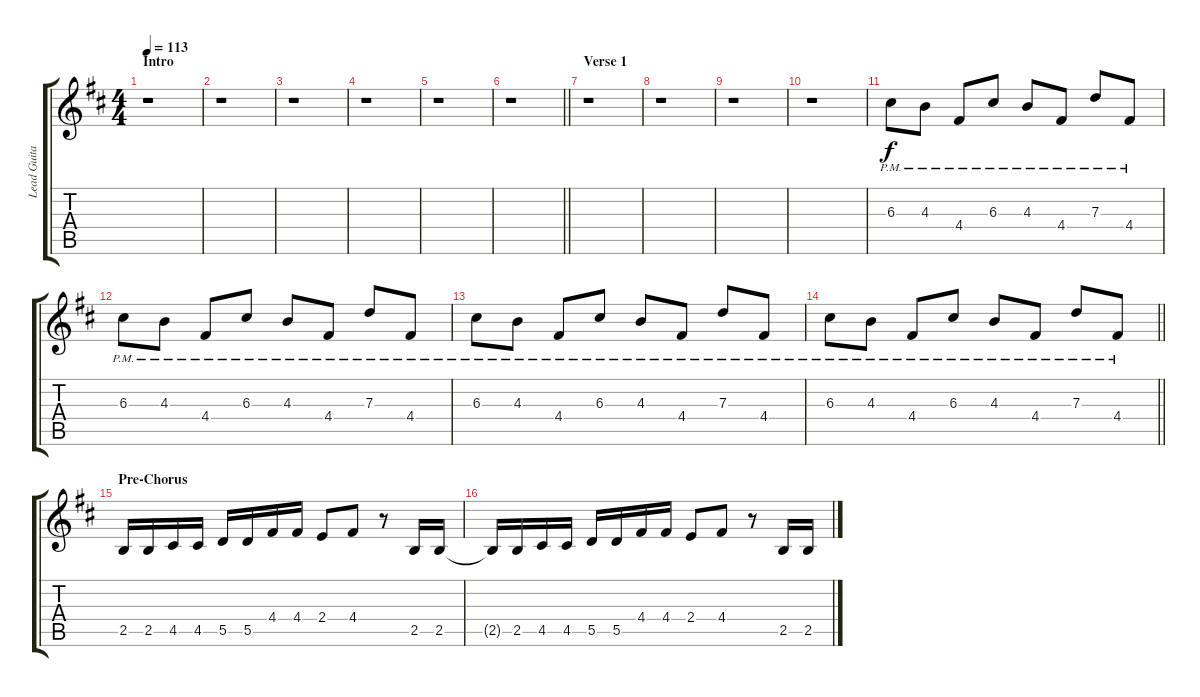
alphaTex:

\track ("Lead Guitar" "Lead Guita") {instrument overdrivenguitar}
\staff {score tabs}
\tuning (E4 B3 G3 D3 A2 E2) {hide}
\ts (4 4)
\section ("" "Intro")
\tempo 113
\clef g2
\ks d
r.1{dy f instrument overdrivenguitar} |
r.1 |
r.1 |
r.1 |
r.1 |
\barLineRight lightlight
r.1 |
\section ("" "Verse 1")
r.1 |
r.1 |
r.1 |
r.1 |
6.3{pm}.8 4.3{pm}.8 4.4{pm}.8 6.3{pm}.8 4.3{pm}.8 4.4{pm}.8 7.3{pm}.8 4.4{pm}.8 |
6.3{pm}.8 4.3{pm}.8 4.4{pm}.8 6.3{pm}.8 4.3{pm}.8 4.4{pm}.8 7.3{pm}.8 4.4{pm}.8 |
6.3{pm}.8 4.3{pm}.8 4.4{pm}.8 6.3{pm}.8 4.3{pm}.8 4.4{pm}.8 7.3{pm}.8 4.4{pm}.8 |
\barLineRight lightlight
6.3{pm}.8 4.3{pm}.8 4.4{pm}.8 6.3{pm}.8 4.3{pm}.8 4.4{pm}.8 7.3{pm}.8 4.4{pm}.8 |
\section ("" "Pre-Chorus")
2.5.16 2.5.16 4.5.16 4.5.16 5.5.16 5.5.16 4.4.16 4.4.16 2.4.8 4.4.8 r.8 2.5.16 2.5.16 |
2.5{t}.16 2.5.16 4.5.16 4.5.16 5.5.16 5.5.16 4.4.16 4.4.16 2.4.8 4.4.8 r.8 2.5.16 2.5.16
